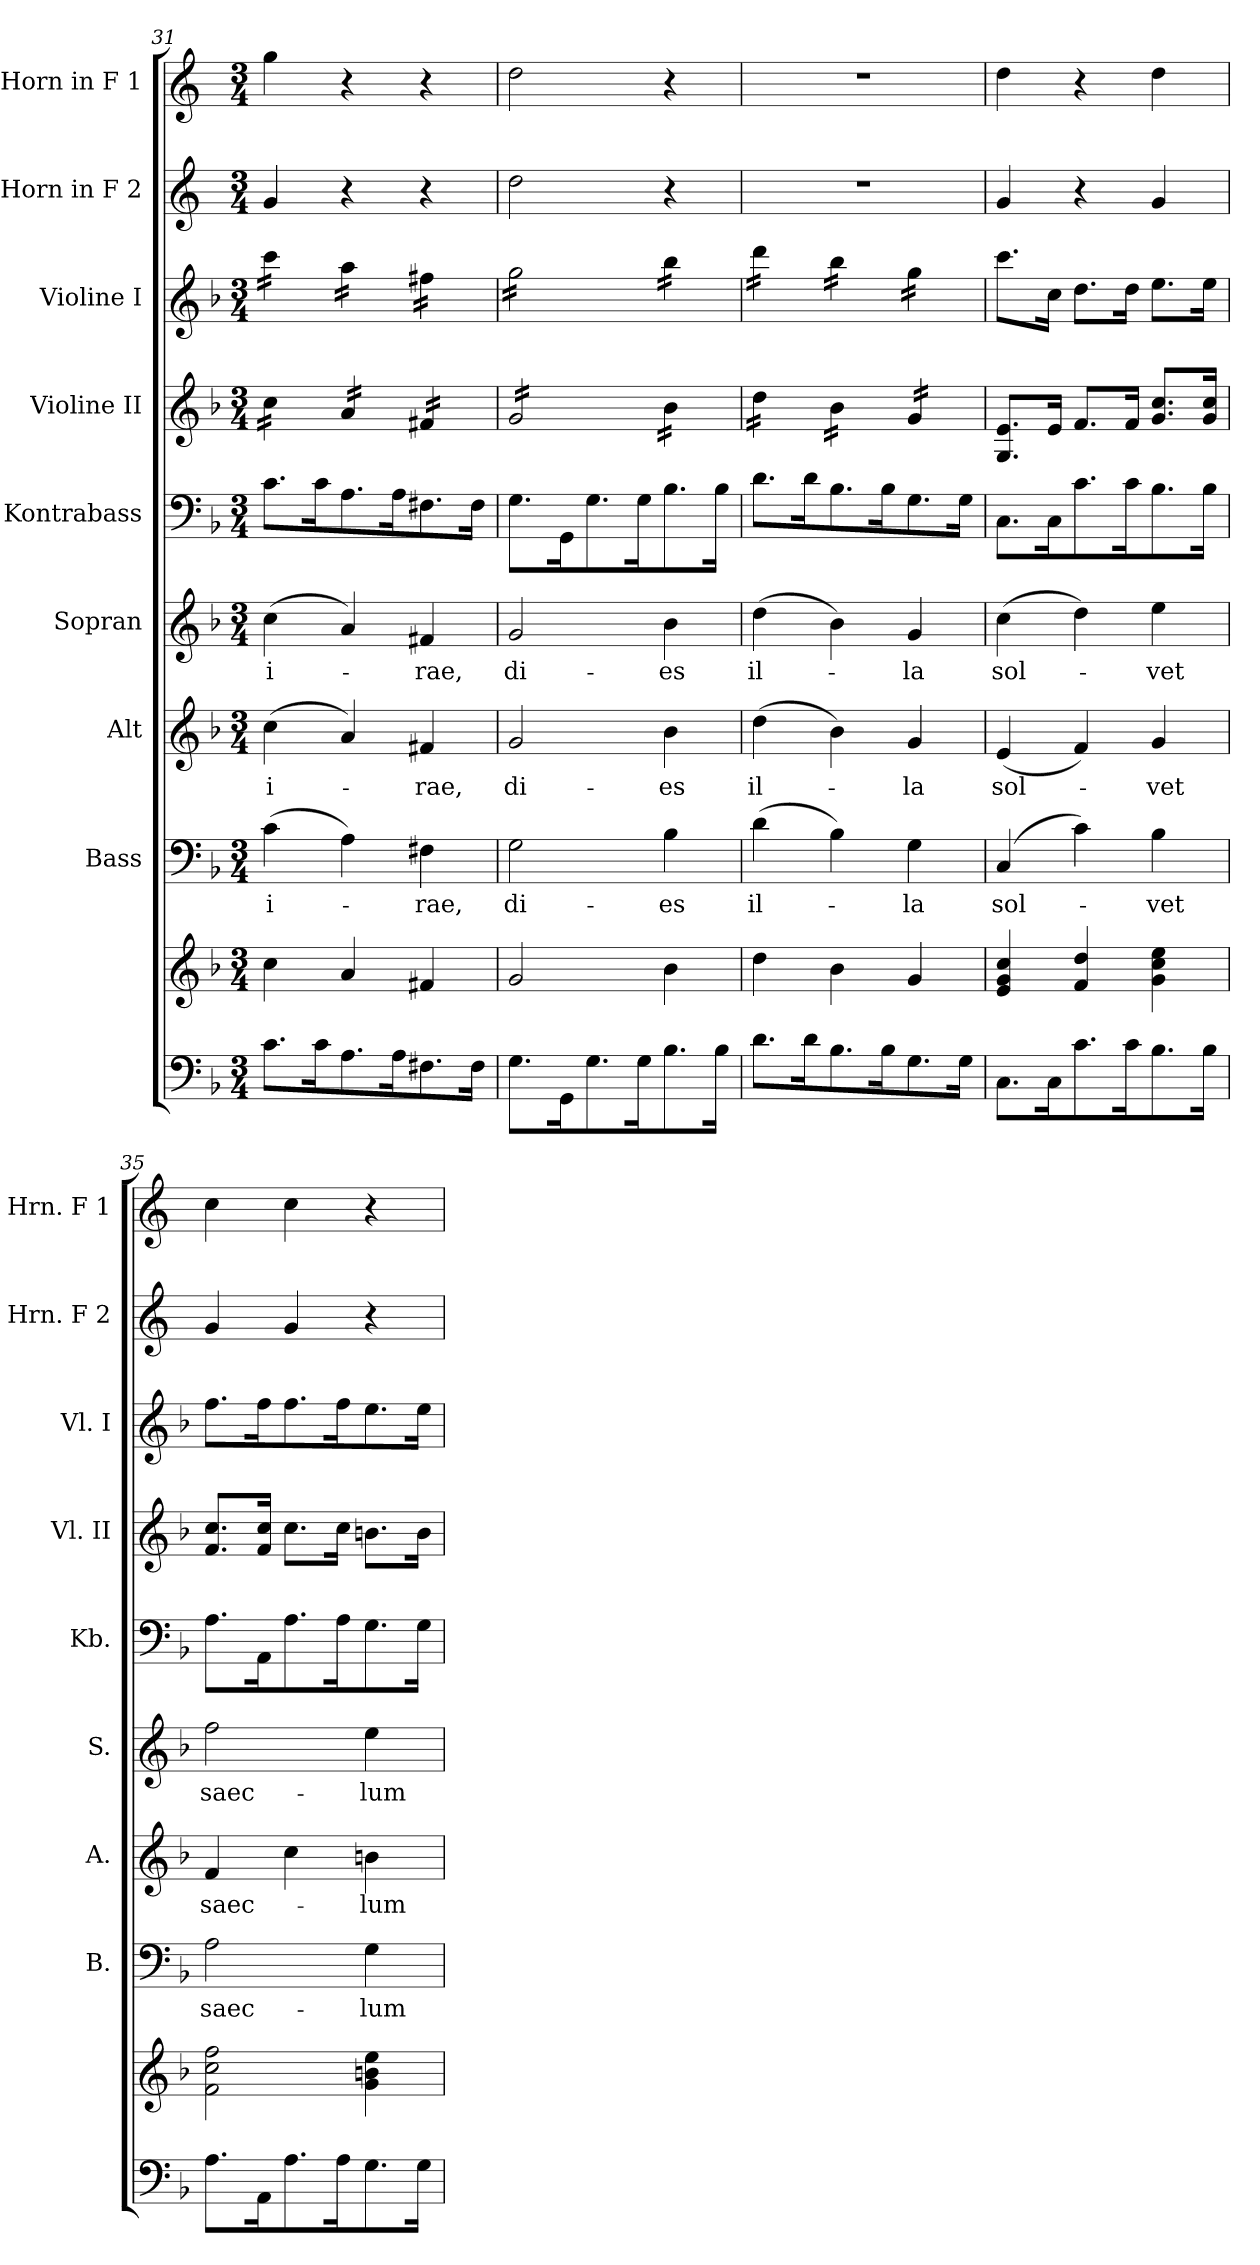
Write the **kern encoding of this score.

**kern	**kern	**kern	**text	**kern	**text	**kern	**text	**kern	**kern	**kern	**kern	**kern
*part9	*part9	*part8	*part8	*part7	*part7	*part6	*part6	*part5	*part4	*part3	*part2	*part1
*staff10	*staff9	*staff8	*staff8	*staff7	*staff7	*staff6	*staff6	*staff5	*staff4	*staff3	*staff2	*staff1
*	*	*I"Bass	*	*I"Alt	*	*I"Sopran	*	*I"Kontrabass	*I"Violine II	*I"Violine I	*I"Horn in F 2	*I"Horn in F 1
*	*	*I'B.	*	*I'A.	*	*I'S.	*	*I'Kb.	*I'Vl. II	*I'Vl. I	*I'Hrn. F 2	*I'Hrn. F 1
*clefF4	*clefG2	*clefF4	*	*clefG2	*	*clefG2	*	*clefF4	*clefG2	*clefG2	*clefG2	*clefG2
*	*	*	*	*	*	*	*	*ITrd7c12	*	*	*ITrd4c7	*ITrd4c7
*k[b-]	*k[b-]	*k[b-]	*	*k[b-]	*	*k[b-]	*	*k[b-]	*k[b-]	*k[b-]	*k[b-]	*k[b-]
*F:	*F:	*F:	*	*F:	*	*F:	*	*F:	*F:	*F:	*F:	*F:
*M3/4	*M3/4	*M3/4	*	*M3/4	*	*M3/4	*	*M3/4	*M3/4	*M3/4	*M3/4	*M3/4
=31	=31	=31	=31	=31	=31	=31	=31	=31	=31	=31	=31	=31
!	!	!	!LO:LY:b	!	!LO:LY:b	!	!LO:LY:b	!	!	!	!	!
*	*	*	*	*	*	*	*	*	*tremolo	*	*	*
*	*	*	*	*	*	*	*	*	*	*tremolo	*	*
8.c\L	4cc\	(>4c\	i-	(>4cc\	i-	(>4cc\	i-	8.C\L	16cc\LL	16ccc\LL	4c/	4cc\
.	.	.	.	.	.	.	.	.	16cc\	16ccc\	.	.
.	.	.	.	.	.	.	.	.	16cc\	16ccc\	.	.
16c\k	.	.	.	.	.	.	.	16C\k	16cc\JJ	16ccc\JJ	.	.
8.A\	4a/	4A\)	.	4a/)	.	4a/)	.	8.AA\	16a/LL	16aa\LL	4r	4r
.	.	.	.	.	.	.	.	.	16a/	16aa\	.	.
.	.	.	.	.	.	.	.	.	16a/	16aa\	.	.
16A\k	.	.	.	.	.	.	.	16AA\k	16a/JJ	16aa\JJ	.	.
!	!	!	!LO:LY:b	!	!LO:LY:b	!	!LO:LY:b	!	!	!	!	!
8.F#X\	4f#X/	4F#X\	-rae,	4f#X/	-rae,	4f#X/	-rae,	8.FF#X\	16f#X/LL	16ff#X\LL	4r	4r
.	.	.	.	.	.	.	.	.	16f#X/	16ff#X\	.	.
.	.	.	.	.	.	.	.	.	16f#X/	16ff#X\	.	.
16F#\Jk	.	.	.	.	.	.	.	16FF#\Jk	16f#X/JJ	16ff#X\JJ	.	.
=32	=32	=32	=32	=32	=32	=32	=32	=32	=32	=32	=32	=32
!	!	!	!LO:LY:b	!	!LO:LY:b	!	!LO:LY:b	!	!	!	!	!
8.G\L	2g/	2G\	di-	2g/	di-	2g/	di-	8.GG\L	16g/LL	16gg\LL	2g\	2g\
.	.	.	.	.	.	.	.	.	16g/	16gg\	.	.
.	.	.	.	.	.	.	.	.	16g/	16gg\	.	.
16GG\k	.	.	.	.	.	.	.	16GGG\k	16g/	16gg\	.	.
8.G\	.	.	.	.	.	.	.	8.GG\	16g/	16gg\	.	.
.	.	.	.	.	.	.	.	.	16g/	16gg\	.	.
.	.	.	.	.	.	.	.	.	16g/	16gg\	.	.
16G\k	.	.	.	.	.	.	.	16GG\k	16g/JJ	16gg\JJ	.	.
!	!	!	!LO:LY:b	!	!LO:LY:b	!	!LO:LY:b	!	!	!	!	!
8.B-\	4b-\	4B-\	-es	4b-\	-es	4b-\	-es	8.BB-\	16b-\LL	16bb-\LL	4r	4r
.	.	.	.	.	.	.	.	.	16b-\	16bb-\	.	.
.	.	.	.	.	.	.	.	.	16b-\	16bb-\	.	.
16B-\Jk	.	.	.	.	.	.	.	16BB-\Jk	16b-\JJ	16bb-\JJ	.	.
=33	=33	=33	=33	=33	=33	=33	=33	=33	=33	=33	=33	=33
!	!	!	!LO:LY:b	!	!LO:LY:b	!	!LO:LY:b	!	!	!	!	!
8.d\L	4dd\	(>4d\	il-	(>4dd\	il-	(>4dd\	il-	8.D\L	16dd\LL	16ddd\LL	2.r	2.r
.	.	.	.	.	.	.	.	.	16dd\	16ddd\	.	.
.	.	.	.	.	.	.	.	.	16dd\	16ddd\	.	.
16d\k	.	.	.	.	.	.	.	16D\k	16dd\JJ	16ddd\JJ	.	.
8.B-\	4b-\	4B-\)	.	4b-\)	.	4b-\)	.	8.BB-\	16b-\LL	16bb-\LL	.	.
.	.	.	.	.	.	.	.	.	16b-\	16bb-\	.	.
.	.	.	.	.	.	.	.	.	16b-\	16bb-\	.	.
16B-\k	.	.	.	.	.	.	.	16BB-\k	16b-\JJ	16bb-\JJ	.	.
!	!	!	!LO:LY:b	!	!LO:LY:b	!	!LO:LY:b	!	!	!	!	!
8.G\	4g/	4G\	-la	4g/	-la	4g/	-la	8.GG\	16g/LL	16gg\LL	.	.
.	.	.	.	.	.	.	.	.	16g/	16gg\	.	.
.	.	.	.	.	.	.	.	.	16g/	16gg\	.	.
16G\Jk	.	.	.	.	.	.	.	16GG\Jk	16g/JJ	16gg\JJ	.	.
*	*	*	*	*	*	*	*	*	*	*Xtremolo	*	*
*	*	*	*	*	*	*	*	*	*Xtremolo	*	*	*
=34	=34	=34	=34	=34	=34	=34	=34	=34	=34	=34	=34	=34
!	!	!	!LO:LY:b	!	!LO:LY:b	!	!LO:LY:b	!	!	!	!	!
8.C\L	4e/ 4g/ 4cc/	(4C/	sol-	(<4e/	sol-	(>4cc\	sol-	8.CC\L	8.G/ 8.e/L	8.ccc\L	4c/	4g\
16C\k	.	.	.	.	.	.	.	16CC\k	16e/Jk	16cc\Jk	.	.
8.c\	4f/ 4dd/	4c\)	.	4f/)	.	4dd\)	.	8.C\	8.f/L	8.dd\L	4r	4r
16c\k	.	.	.	.	.	.	.	16C\k	16f/Jk	16dd\Jk	.	.
!	!	!	!LO:LY:b	!	!LO:LY:b	!	!LO:LY:b	!	!	!	!	!
8.B-\	4g\ 4cc\ 4ee\	4B-\	-vet	4g/	-vet	4ee\	-vet	8.BB-\	8.g/ 8.cc/L	8.ee\L	4c/	4g\
16B-\Jk	.	.	.	.	.	.	.	16BB-\Jk	16g/ 16cc/Jk	16ee\Jk	.	.
!!LO:PB:g=z
=35	=35	=35	=35	=35	=35	=35	=35	=35	=35	=35	=35	=35
!	!	!	!LO:LY:b	!	!LO:LY:b	!	!LO:LY:b	!	!	!	!	!
8.A\L	2f\ 2cc\ 2ff\	2A\	saec-	4f/	saec-	2ff\	saec-	8.AA\L	8.f/ 8.cc/L	8.ff\L	4c/	4f\
16AA\k	.	.	.	.	.	.	.	16AAA\k	16f/ 16cc/Jk	16ff\k	.	.
8.A\	.	.	.	4cc\	.	.	.	8.AA\	8.cc\L	8.ff\	4c/	4f\
16A\k	.	.	.	.	.	.	.	16AA\k	16cc\Jk	16ff\k	.	.
!	!	!	!LO:LY:b	!	!LO:LY:b	!	!LO:LY:b	!	!	!	!	!
8.G\	4g\ 4bn\ 4ee\	4G\	-lum	4bn\	-lum	4ee\	-lum	8.GG\	8.bn\L	8.ee\	4r	4r
16G\Jk	.	.	.	.	.	.	.	16GG\Jk	16b\Jk	16ee\Jk	.	.
=	=	=	=	=	=	=	=	=	=	=	=	=
*-	*-	*-	*-	*-	*-	*-	*-	*-	*-	*-	*-	*-
